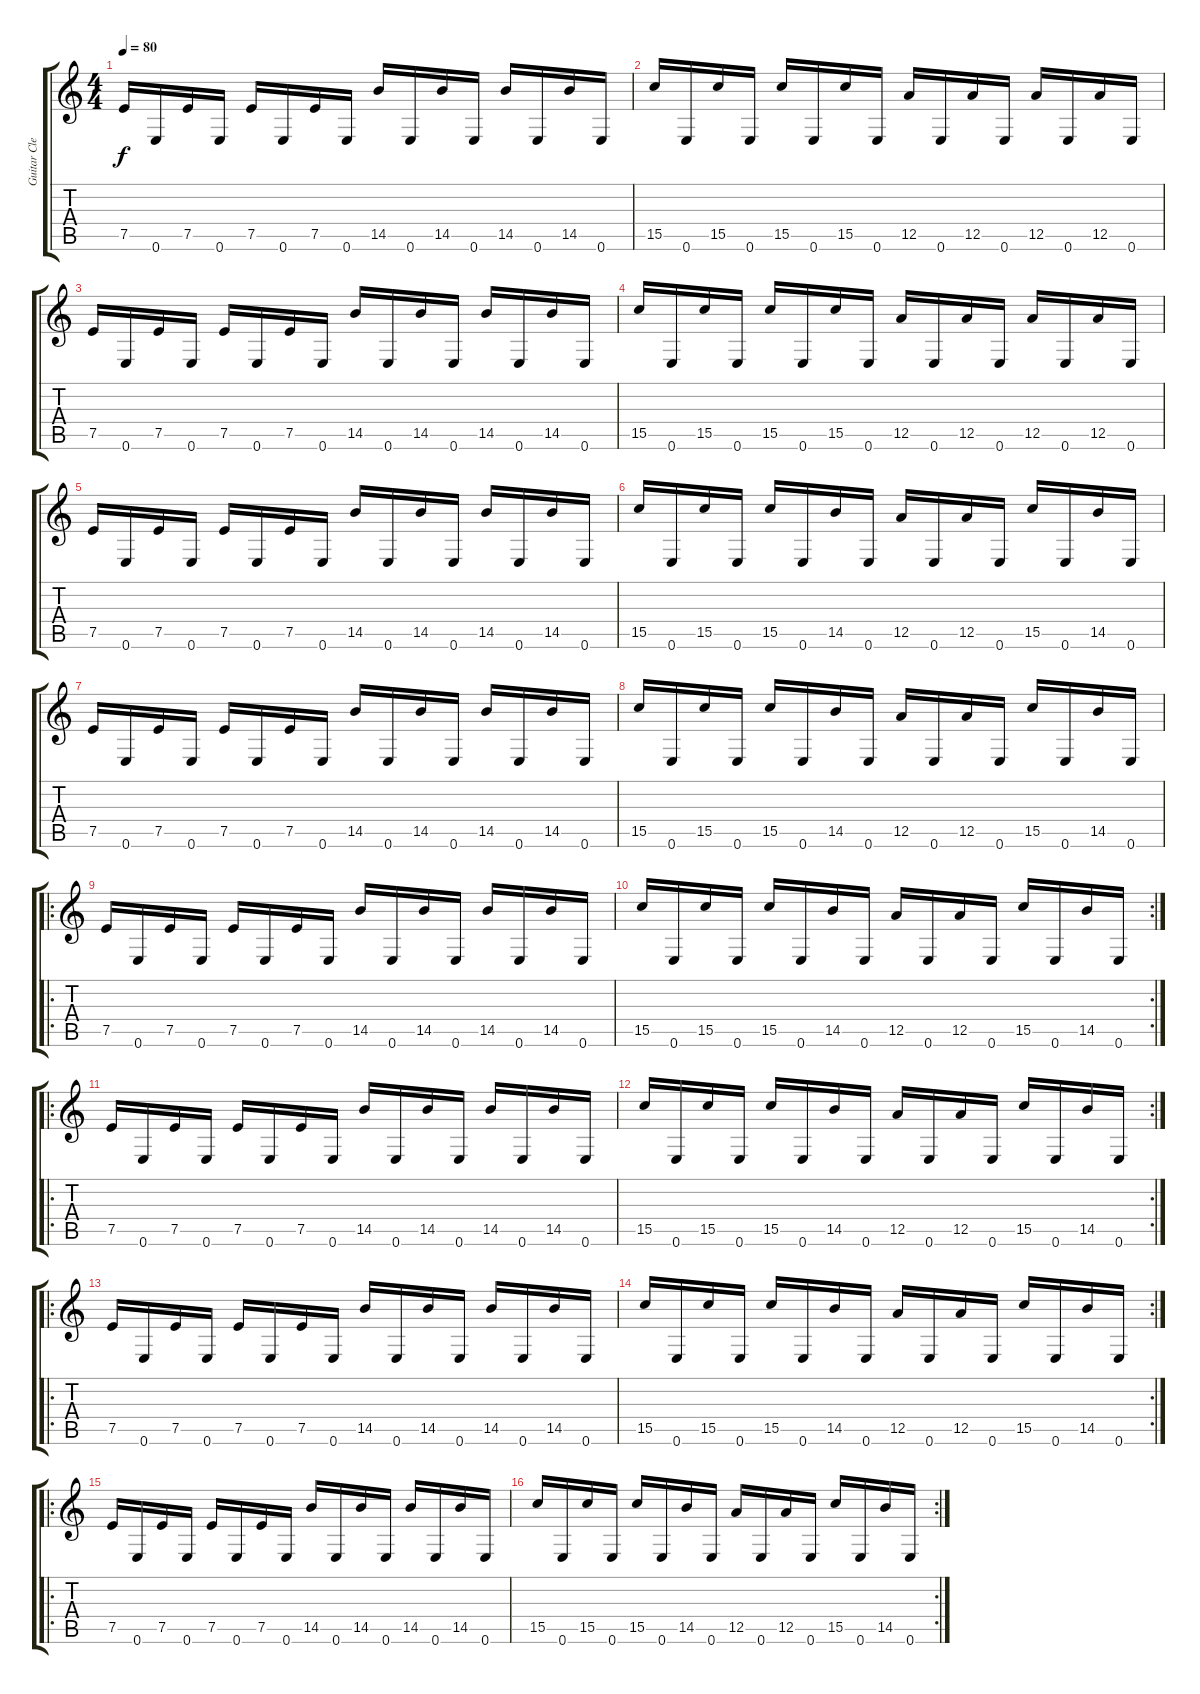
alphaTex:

\track ("Guitar Clean" "Guitar Cle") {instrument acousticguitarsteel}
\staff {score tabs}
\tuning (E4 B3 G3 D3 A2 E2) {hide}
\ts (4 4)
\tempo 80
\clef g2
\ks c
7.5.16{dy f instrument acousticguitarsteel} 0.6.16 7.5.16 0.6.16 7.5.16 0.6.16 7.5.16 0.6.16 14.5.16 0.6.16 14.5.16 0.6.16 14.5.16 0.6.16 14.5.16 0.6.16 |
15.5.16 0.6.16 15.5.16 0.6.16 15.5.16 0.6.16 15.5.16 0.6.16 12.5.16 0.6.16 12.5.16 0.6.16 12.5.16 0.6.16 12.5.16 0.6.16 |
7.5.16 0.6.16 7.5.16 0.6.16 7.5.16 0.6.16 7.5.16 0.6.16 14.5.16 0.6.16 14.5.16 0.6.16 14.5.16 0.6.16 14.5.16 0.6.16 |
15.5.16 0.6.16 15.5.16 0.6.16 15.5.16 0.6.16 15.5.16 0.6.16 12.5.16 0.6.16 12.5.16 0.6.16 12.5.16 0.6.16 12.5.16 0.6.16 |
7.5.16 0.6.16 7.5.16 0.6.16 7.5.16 0.6.16 7.5.16 0.6.16 14.5.16 0.6.16 14.5.16 0.6.16 14.5.16 0.6.16 14.5.16 0.6.16 |
15.5.16 0.6.16 15.5.16 0.6.16 15.5.16 0.6.16 14.5.16 0.6.16 12.5.16 0.6.16 12.5.16 0.6.16 15.5.16 0.6.16 14.5.16 0.6.16 |
7.5.16 0.6.16 7.5.16 0.6.16 7.5.16 0.6.16 7.5.16 0.6.16 14.5.16 0.6.16 14.5.16 0.6.16 14.5.16 0.6.16 14.5.16 0.6.16 |
15.5.16 0.6.16 15.5.16 0.6.16 15.5.16 0.6.16 14.5.16 0.6.16 12.5.16 0.6.16 12.5.16 0.6.16 15.5.16 0.6.16 14.5.16 0.6.16 |
\ro
7.5.16 0.6.16 7.5.16 0.6.16 7.5.16 0.6.16 7.5.16 0.6.16 14.5.16 0.6.16 14.5.16 0.6.16 14.5.16 0.6.16 14.5.16 0.6.16 |
\rc 2
15.5.16 0.6.16 15.5.16 0.6.16 15.5.16 0.6.16 14.5.16 0.6.16 12.5.16 0.6.16 12.5.16 0.6.16 15.5.16 0.6.16 14.5.16 0.6.16 |
\ro
7.5.16 0.6.16 7.5.16 0.6.16 7.5.16 0.6.16 7.5.16 0.6.16 14.5.16 0.6.16 14.5.16 0.6.16 14.5.16 0.6.16 14.5.16 0.6.16 |
\rc 2
15.5.16 0.6.16 15.5.16 0.6.16 15.5.16 0.6.16 14.5.16 0.6.16 12.5.16 0.6.16 12.5.16 0.6.16 15.5.16 0.6.16 14.5.16 0.6.16 |
\ro
7.5.16 0.6.16 7.5.16 0.6.16 7.5.16 0.6.16 7.5.16 0.6.16 14.5.16 0.6.16 14.5.16 0.6.16 14.5.16 0.6.16 14.5.16 0.6.16 |
\rc 2
15.5.16 0.6.16 15.5.16 0.6.16 15.5.16 0.6.16 14.5.16 0.6.16 12.5.16 0.6.16 12.5.16 0.6.16 15.5.16 0.6.16 14.5.16 0.6.16 |
\ro
7.5.16 0.6.16 7.5.16 0.6.16 7.5.16 0.6.16 7.5.16 0.6.16 14.5.16 0.6.16 14.5.16 0.6.16 14.5.16 0.6.16 14.5.16 0.6.16 |
\rc 2
15.5.16 0.6.16 15.5.16 0.6.16 15.5.16 0.6.16 14.5.16 0.6.16 12.5.16 0.6.16 12.5.16 0.6.16 15.5.16 0.6.16 14.5.16 0.6.16
